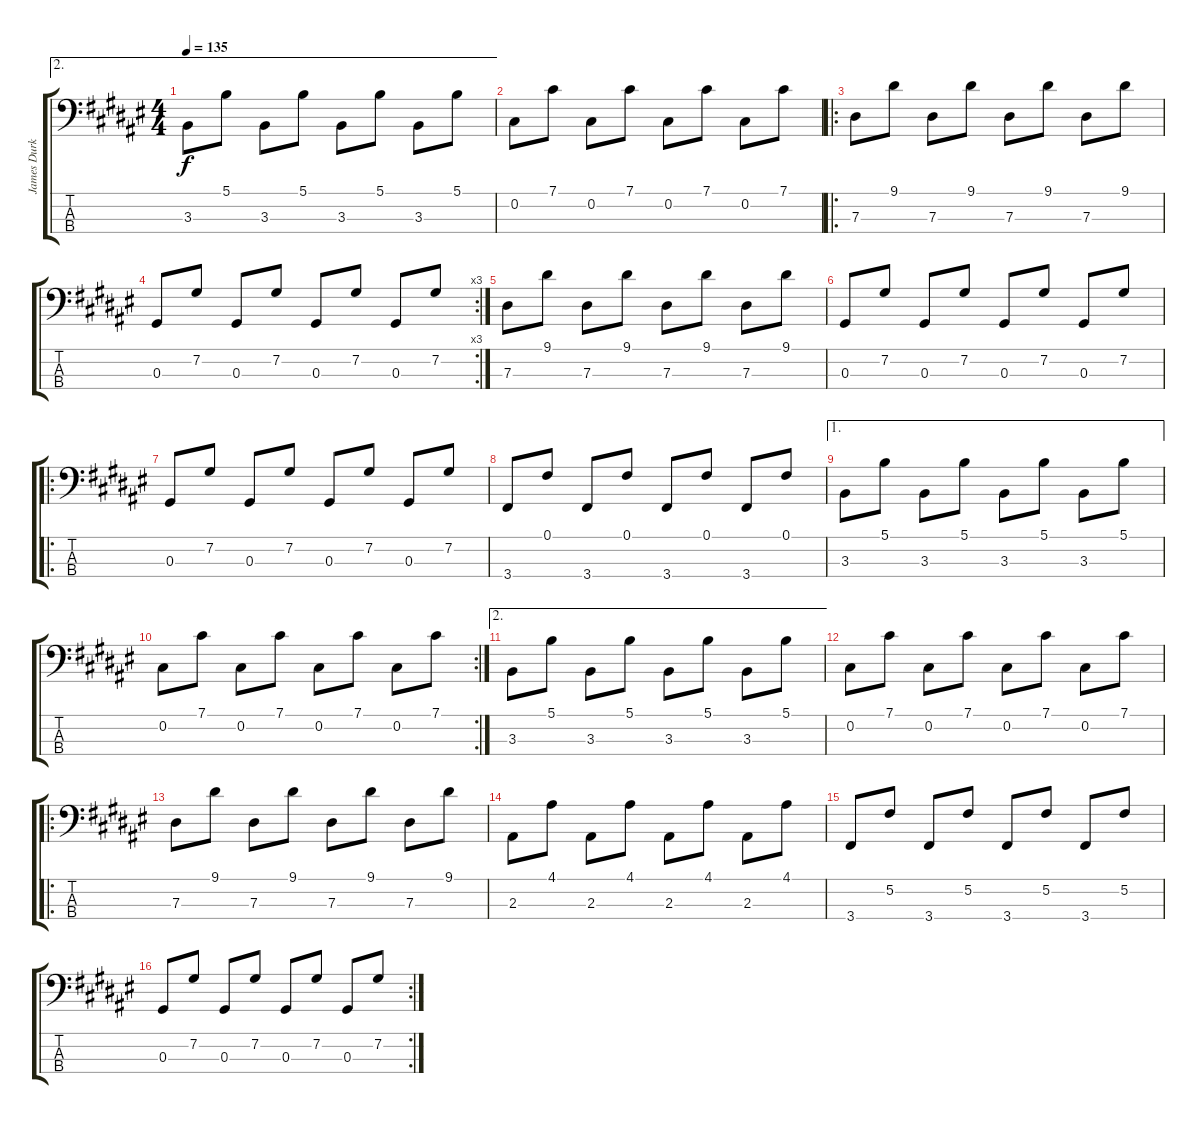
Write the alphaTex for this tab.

\track ("James Durkin (Bass)" "James Durk") {instrument electricbasspick}
\staff {score tabs}
\tuning (Gb2 Db2 Ab1 Eb1) {hide}
\ae 2
\ts (4 4)
\tempo 135
\clef f4
\ks f#
3.3.8{dy f} 5.1.8 3.3.8 5.1.8 3.3.8 5.1.8 3.3.8 5.1.8 |
0.2.8 7.1.8 0.2.8 7.1.8 0.2.8 7.1.8 0.2.8 7.1.8 |
\ro
7.3.8 9.1.8 7.3.8 9.1.8 7.3.8 9.1.8 7.3.8 9.1.8 |
\rc 3
0.3.8 7.2.8 0.3.8 7.2.8 0.3.8 7.2.8 0.3.8 7.2.8 |
7.3.8 9.1.8 7.3.8 9.1.8 7.3.8 9.1.8 7.3.8 9.1.8 |
0.3.8 7.2.8 0.3.8 7.2.8 0.3.8 7.2.8 0.3.8 7.2.8 |
\ro
0.3.8 7.2.8 0.3.8 7.2.8 0.3.8 7.2.8 0.3.8 7.2.8 |
3.4.8 0.1.8 3.4.8 0.1.8 3.4.8 0.1.8 3.4.8 0.1.8 |
\ae 1
3.3.8 5.1.8 3.3.8 5.1.8 3.3.8 5.1.8 3.3.8 5.1.8 |
\rc 2
0.2.8 7.1.8 0.2.8 7.1.8 0.2.8 7.1.8 0.2.8 7.1.8 |
\ae 2
3.3.8 5.1.8 3.3.8 5.1.8 3.3.8 5.1.8 3.3.8 5.1.8 |
0.2.8 7.1.8 0.2.8 7.1.8 0.2.8 7.1.8 0.2.8 7.1.8 |
\ro
7.3.8 9.1.8 7.3.8 9.1.8 7.3.8 9.1.8 7.3.8 9.1.8 |
2.3.8 4.1.8 2.3.8 4.1.8 2.3.8 4.1.8 2.3.8 4.1.8 |
3.4.8 5.2.8 3.4.8 5.2.8 3.4.8 5.2.8 3.4.8 5.2.8 |
\rc 2
0.3.8 7.2.8 0.3.8 7.2.8 0.3.8 7.2.8 0.3.8 7.2.8
